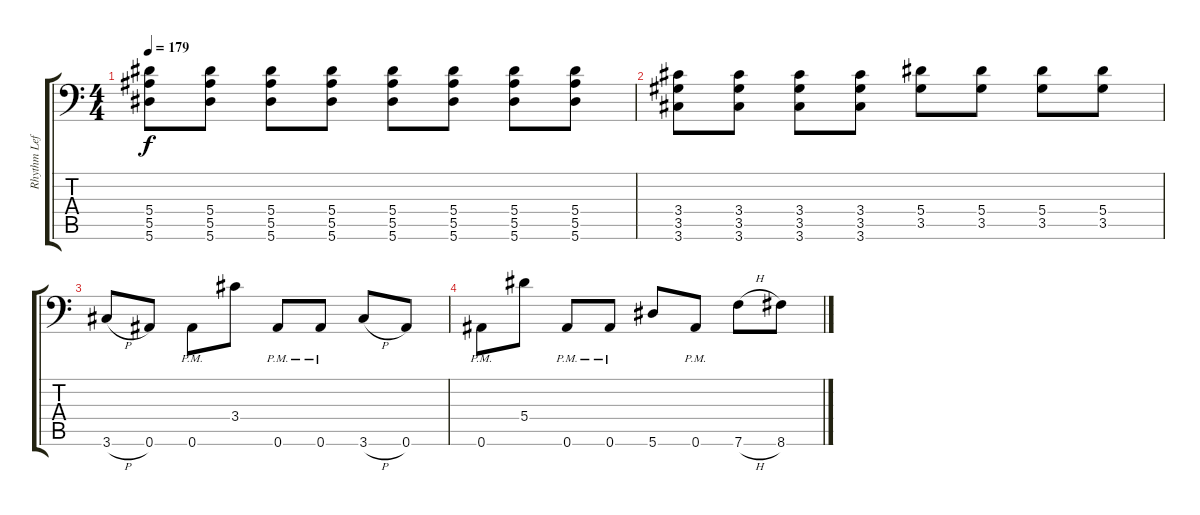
\track ("Rhythm Left" "Rhythm Lef") {instrument distortionguitar}
\staff {score tabs}
\tuning (C4 G3 Eb3 Bb2 F2 Bb1) {hide}
\ts (4 4)
\tempo 179
\clef f4
\ks c
(5.4 5.5 5.6).8{dy f} (5.4 5.5 5.6).8 (5.4 5.5 5.6).8 (5.4 5.5 5.6).8 (5.4 5.5 5.6).8 (5.4 5.5 5.6).8 (5.4 5.5 5.6).8 (5.4 5.5 5.6).8 |
(3.4 3.5 3.6).8 (3.4 3.5 3.6).8 (3.4 3.5 3.6).8 (3.4 3.5 3.6).8 (5.4 3.5).8 (5.4 3.5).8 (5.4 3.5).8 (5.4 3.5).8 |
3.6{h}.8 0.6.8 0.6{pm}.8 3.4.8 0.6{pm}.8 0.6{pm}.8 3.6{h}.8 0.6.8 |
0.6{pm}.8 5.4.8 0.6{pm}.8 0.6{pm}.8 5.6.8 0.6{pm}.8 7.6{h}.8 8.6.8
